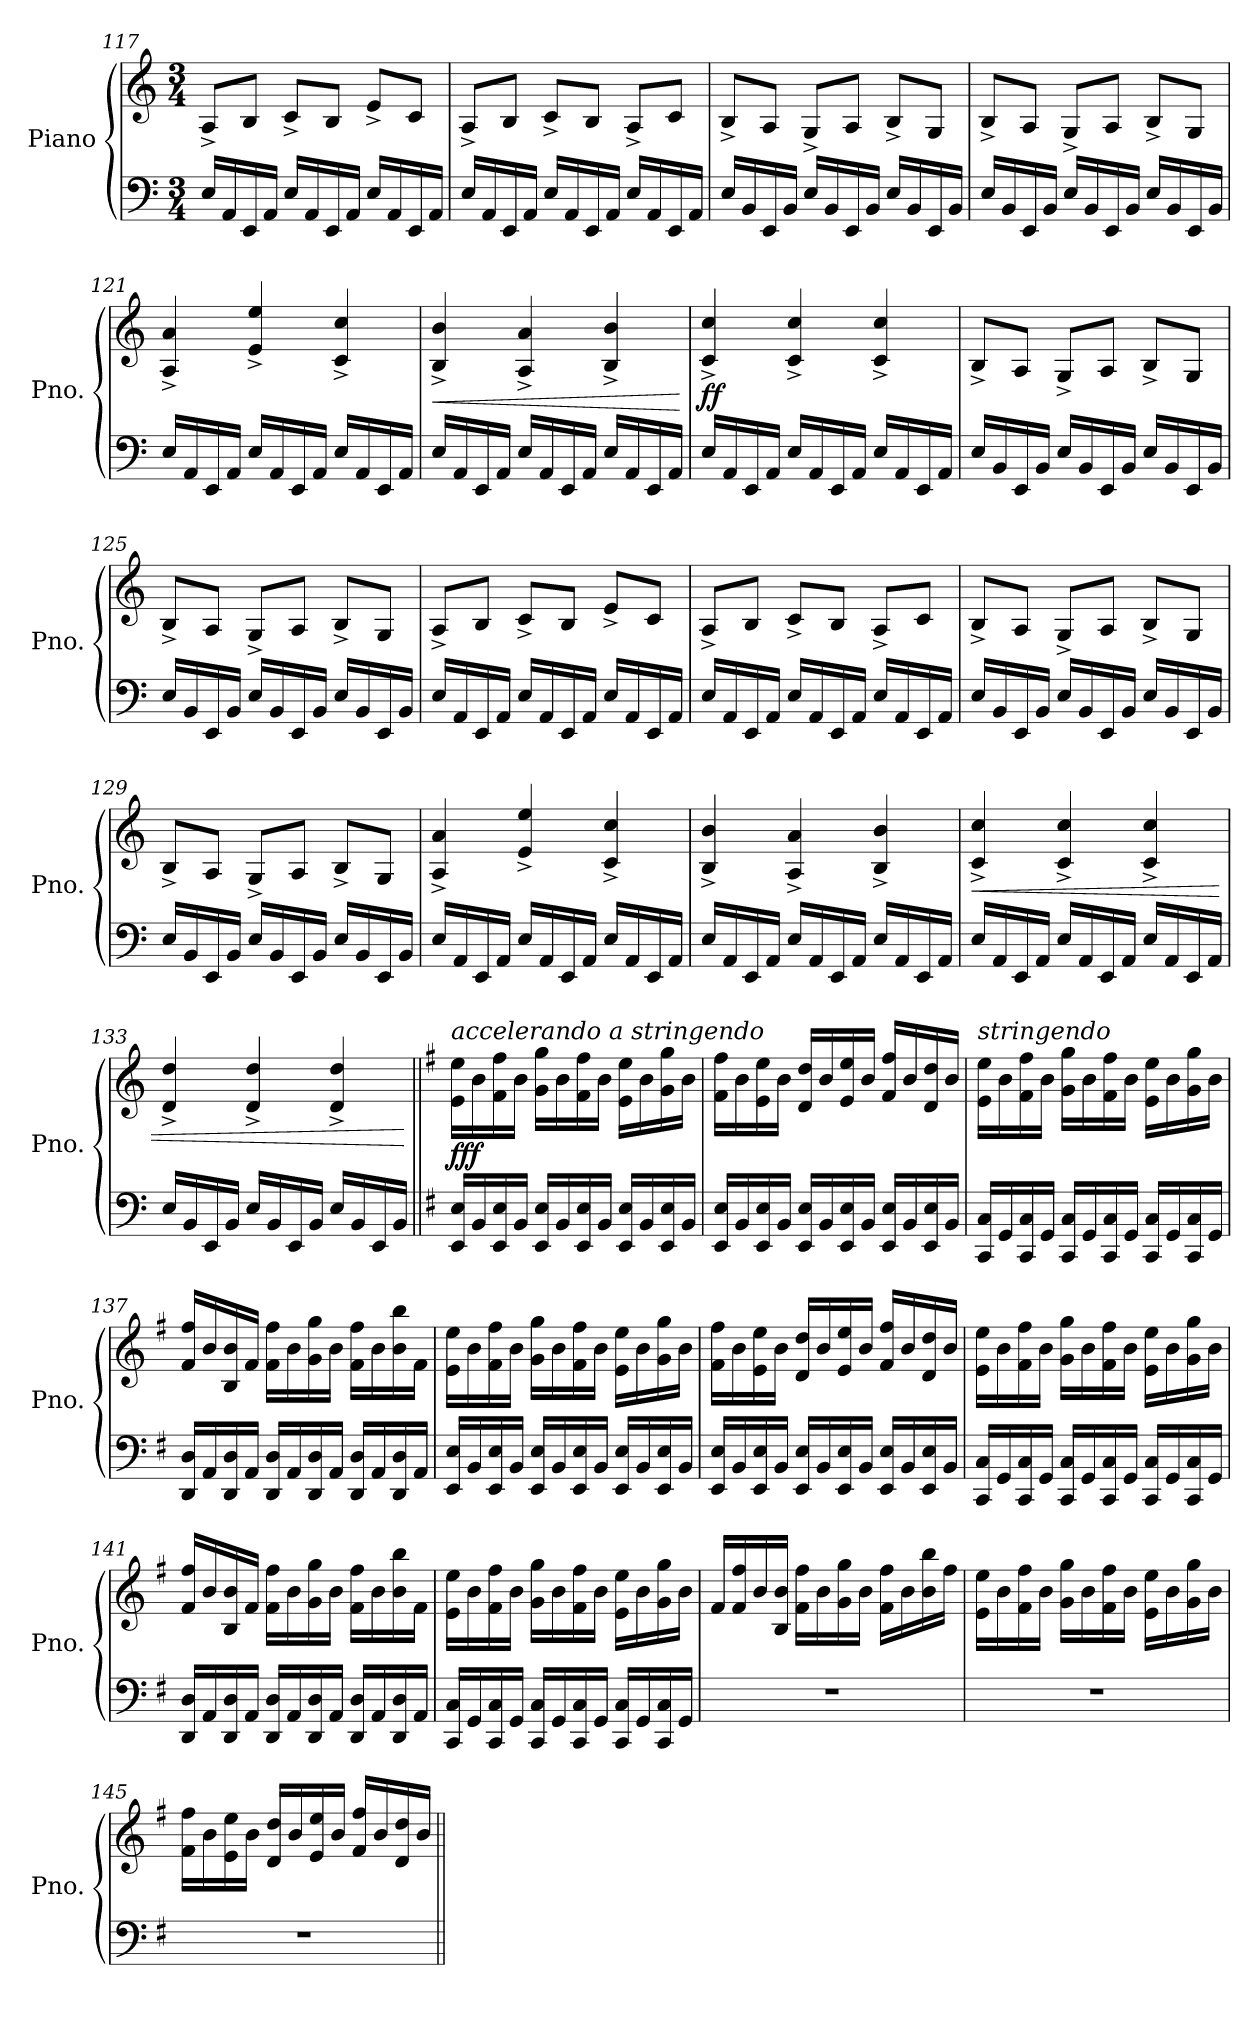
**kern	**kern	**dynam
*part1	*part1	*part1
*staff2	*staff1	*staff1/2
*I"Piano	*	*
*I'Pno.	*	*
*clefF4	*clefG2	*
*k[]	*k[]	*
*M3/4	*M3/4	*
=117	=117	=117
16E/LL	8A^/L	.
16AA/	.	.
16EE/	8B/J	.
16AA/JJ	.	.
16E/LL	8c^/L	.
16AA/	.	.
16EE/	8B/J	.
16AA/JJ	.	.
16E/LL	8e^/L	.
16AA/	.	.
16EE/	8c/J	.
16AA/JJ	.	.
=118	=118	=118
16E/LL	8A^/L	.
16AA/	.	.
16EE/	8B/J	.
16AA/JJ	.	.
16E/LL	8c^/L	.
16AA/	.	.
16EE/	8B/J	.
16AA/JJ	.	.
16E/LL	8A^/L	.
16AA/	.	.
16EE/	8c/J	.
16AA/JJ	.	.
!!LO:LB:g=z
=119	=119	=119
16E/LL	8B^/L	.
16BB/	.	.
16EE/	8A/J	.
16BB/JJ	.	.
16E/LL	8G^/L	.
16BB/	.	.
16EE/	8A/J	.
16BB/JJ	.	.
16E/LL	8B^/L	.
16BB/	.	.
16EE/	8G/J	.
16BB/JJ	.	.
=120	=120	=120
16E/LL	8B^/L	.
16BB/	.	.
16EE/	8A/J	.
16BB/JJ	.	.
16E/LL	8G^/L	.
16BB/	.	.
16EE/	8A/J	.
16BB/JJ	.	.
16E/LL	8B^/L	.
16BB/	.	.
16EE/	8G/J	.
16BB/JJ	.	.
=121	=121	=121
16E/LL	4A/^ 4a/^	.
16AA/	.	.
16EE/	.	.
16AA/JJ	.	.
16E/LL	4e/^ 4ee/^	.
16AA/	.	.
16EE/	.	.
16AA/JJ	.	.
16E/LL	4c/^ 4cc/^	.
16AA/	.	.
16EE/	.	.
16AA/JJ	.	.
=122	=122	=122
!	!	!LO:HP:b
16E/LL	4B/^ 4b/^	<
16AA/	.	.
16EE/	.	.
16AA/JJ	.	.
16E/LL	4A/^ 4a/^	.
16AA/	.	.
16EE/	.	.
16AA/JJ	.	.
16E/LL	4B/^ 4b/^	.
16AA/	.	.
16EE/	.	.
16AA/JJ	.	.
.	.	[
!!LO:LB:g=z
=123	=123	=123
!	!	!LO:DY:b
16E/LL	4c/^ 4cc/^	ff
16AA/	.	.
16EE/	.	.
16AA/JJ	.	.
16E/LL	4c/^ 4cc/^	.
16AA/	.	.
16EE/	.	.
16AA/JJ	.	.
16E/LL	4c/^ 4cc/^	.
16AA/	.	.
16EE/	.	.
16AA/JJ	.	.
=124	=124	=124
16E/LL	8B^/L	.
16BB/	.	.
16EE/	8A/J	.
16BB/JJ	.	.
16E/LL	8G^/L	.
16BB/	.	.
16EE/	8A/J	.
16BB/JJ	.	.
16E/LL	8B^/L	.
16BB/	.	.
16EE/	8G/J	.
16BB/JJ	.	.
=125	=125	=125
16E/LL	8B^/L	.
16BB/	.	.
16EE/	8A/J	.
16BB/JJ	.	.
16E/LL	8G^/L	.
16BB/	.	.
16EE/	8A/J	.
16BB/JJ	.	.
16E/LL	8B^/L	.
16BB/	.	.
16EE/	8G/J	.
16BB/JJ	.	.
=126	=126	=126
16E/LL	8A^/L	.
16AA/	.	.
16EE/	8B/J	.
16AA/JJ	.	.
16E/LL	8c^/L	.
16AA/	.	.
16EE/	8B/J	.
16AA/JJ	.	.
16E/LL	8e^/L	.
16AA/	.	.
16EE/	8c/J	.
16AA/JJ	.	.
!!LO:LB:g=z
=127	=127	=127
16E/LL	8A^/L	.
16AA/	.	.
16EE/	8B/J	.
16AA/JJ	.	.
16E/LL	8c^/L	.
16AA/	.	.
16EE/	8B/J	.
16AA/JJ	.	.
16E/LL	8A^/L	.
16AA/	.	.
16EE/	8c/J	.
16AA/JJ	.	.
=128	=128	=128
16E/LL	8B^/L	.
16BB/	.	.
16EE/	8A/J	.
16BB/JJ	.	.
16E/LL	8G^/L	.
16BB/	.	.
16EE/	8A/J	.
16BB/JJ	.	.
16E/LL	8B^/L	.
16BB/	.	.
16EE/	8G/J	.
16BB/JJ	.	.
=129	=129	=129
16E/LL	8B^/L	.
16BB/	.	.
16EE/	8A/J	.
16BB/JJ	.	.
16E/LL	8G^/L	.
16BB/	.	.
16EE/	8A/J	.
16BB/JJ	.	.
16E/LL	8B^/L	.
16BB/	.	.
16EE/	8G/J	.
16BB/JJ	.	.
=130	=130	=130
16E/LL	4A/^ 4a/^	.
16AA/	.	.
16EE/	.	.
16AA/JJ	.	.
16E/LL	4e/^ 4ee/^	.
16AA/	.	.
16EE/	.	.
16AA/JJ	.	.
16E/LL	4c/^ 4cc/^	.
16AA/	.	.
16EE/	.	.
16AA/JJ	.	.
!!LO:PB:g=z
=131	=131	=131
16E/LL	4B/^ 4b/^	.
16AA/	.	.
16EE/	.	.
16AA/JJ	.	.
16E/LL	4A/^ 4a/^	.
16AA/	.	.
16EE/	.	.
16AA/JJ	.	.
16E/LL	4B/^ 4b/^	.
16AA/	.	.
16EE/	.	.
16AA/JJ	.	.
=132	=132	=132
!	!	!LO:HP:b
16E/LL	4c/^ 4cc/^	<
16AA/	.	.
16EE/	.	.
16AA/JJ	.	.
16E/LL	4c/^ 4cc/^	.
16AA/	.	.
16EE/	.	.
16AA/JJ	.	.
16E/LL	4c/^ 4cc/^	.
16AA/	.	.
16EE/	.	.
16AA/JJ	.	.
=133	=133	=133
16E/LL	4d/^ 4dd/^	.
16BB/	.	.
16EE/	.	.
16BB/JJ	.	.
16E/LL	4d/^ 4dd/^	.
16BB/	.	.
16EE/	.	.
16BB/JJ	.	.
16E/LL	4d/^ 4dd/^	.
16BB/	.	.
16EE/	.	.
16BB/JJ	.	.
.	.	[
=134||	=134||	=134||
*k[f#]	*k[f#]	*
!	!LO:TX:a:i:t=accelerando a stringendo	!
!	!	!LO:DY:b
16EE/ 16E/LL	16e\ 16ee\LL	fff
16BB/	16b\	.
16EE/ 16E/	16f#\ 16ff#\	.
16BB/JJ	16b\JJ	.
16EE/ 16E/LL	16g\ 16gg\LL	.
16BB/	16b\	.
16EE/ 16E/	16f#\ 16ff#\	.
16BB/JJ	16b\JJ	.
16EE/ 16E/LL	16e\ 16ee\LL	.
16BB/	16b\	.
16EE/ 16E/	16g\ 16gg\	.
16BB/JJ	16b\JJ	.
!!LO:LB:g=z
=135	=135	=135
16EE/ 16E/LL	16f#\ 16ff#\LL	.
16BB/	16b\	.
16EE/ 16E/	16e\ 16ee\	.
16BB/JJ	16b\JJ	.
16EE/ 16E/LL	16d/ 16dd/LL	.
16BB/	16b/	.
16EE/ 16E/	16e/ 16ee/	.
16BB/JJ	16b/JJ	.
16EE/ 16E/LL	16f#/ 16ff#/LL	.
16BB/	16b/	.
16EE/ 16E/	16d/ 16dd/	.
16BB/JJ	16b/JJ	.
=136	=136	=136
!	!LO:TX:a:i:t=stringendo	!
16CC/ 16C/LL	16e\ 16ee\LL	.
16GG/	16b\	.
16CC/ 16C/	16f#\ 16ff#\	.
16GG/JJ	16b\JJ	.
16CC/ 16C/LL	16g\ 16gg\LL	.
16GG/	16b\	.
16CC/ 16C/	16f#\ 16ff#\	.
16GG/JJ	16b\JJ	.
16CC/ 16C/LL	16e\ 16ee\LL	.
16GG/	16b\	.
16CC/ 16C/	16g\ 16gg\	.
16GG/JJ	16b\JJ	.
=137	=137	=137
16DD/ 16D/LL	16f#/ 16ff#/LL	.
16AA/	16b/	.
16DD/ 16D/	16B/ 16b/	.
16AA/JJ	16f#/JJ	.
16DD/ 16D/LL	16f#\ 16ff#\LL	.
16AA/	16b\	.
16DD/ 16D/	16g\ 16gg\	.
16AA/JJ	16b\JJ	.
16DD/ 16D/LL	16f#\ 16ff#\LL	.
16AA/	16b\	.
16DD/ 16D/	16b\ 16bb\	.
16AA/JJ	16f#\JJ	.
=138	=138	=138
16EE/ 16E/LL	16e\ 16ee\LL	.
16BB/	16b\	.
16EE/ 16E/	16f#\ 16ff#\	.
16BB/JJ	16b\JJ	.
16EE/ 16E/LL	16g\ 16gg\LL	.
16BB/	16b\	.
16EE/ 16E/	16f#\ 16ff#\	.
16BB/JJ	16b\JJ	.
16EE/ 16E/LL	16e\ 16ee\LL	.
16BB/	16b\	.
16EE/ 16E/	16g\ 16gg\	.
16BB/JJ	16b\JJ	.
!!LO:LB:g=z
=139	=139	=139
16EE/ 16E/LL	16f#\ 16ff#\LL	.
16BB/	16b\	.
16EE/ 16E/	16e\ 16ee\	.
16BB/JJ	16b\JJ	.
16EE/ 16E/LL	16d/ 16dd/LL	.
16BB/	16b/	.
16EE/ 16E/	16e/ 16ee/	.
16BB/JJ	16b/JJ	.
16EE/ 16E/LL	16f#/ 16ff#/LL	.
16BB/	16b/	.
16EE/ 16E/	16d/ 16dd/	.
16BB/JJ	16b/JJ	.
=140	=140	=140
16CC/ 16C/LL	16e\ 16ee\LL	.
16GG/	16b\	.
16CC/ 16C/	16f#\ 16ff#\	.
16GG/JJ	16b\JJ	.
16CC/ 16C/LL	16g\ 16gg\LL	.
16GG/	16b\	.
16CC/ 16C/	16f#\ 16ff#\	.
16GG/JJ	16b\JJ	.
16CC/ 16C/LL	16e\ 16ee\LL	.
16GG/	16b\	.
16CC/ 16C/	16g\ 16gg\	.
16GG/JJ	16b\JJ	.
=141	=141	=141
16DD/ 16D/LL	16f#/ 16ff#/LL	.
16AA/	16b/	.
16DD/ 16D/	16B/ 16b/	.
16AA/JJ	16f#/JJ	.
16DD/ 16D/LL	16f#\ 16ff#\LL	.
16AA/	16b\	.
16DD/ 16D/	16g\ 16gg\	.
16AA/JJ	16b\JJ	.
16DD/ 16D/LL	16f#\ 16ff#\LL	.
16AA/	16b\	.
16DD/ 16D/	16b\ 16bb\	.
16AA/JJ	16f#\JJ	.
=142	=142	=142
16CC/ 16C/LL	16e\ 16ee\LL	.
16GG/	16b\	.
16CC/ 16C/	16f#\ 16ff#\	.
16GG/JJ	16b\JJ	.
16CC/ 16C/LL	16g\ 16gg\LL	.
16GG/	16b\	.
16CC/ 16C/	16f#\ 16ff#\	.
16GG/JJ	16b\JJ	.
16CC/ 16C/LL	16e\ 16ee\LL	.
16GG/	16b\	.
16CC/ 16C/	16g\ 16gg\	.
16GG/JJ	16b\JJ	.
!!LO:LB:g=z
=143	=143	=143
2.r	16f#/LL	.
.	16f#/ 16ff#/	.
.	16b/	.
.	16B/ 16b/JJ	.
.	16f#\ 16ff#\LL	.
.	16b\	.
.	16g\ 16gg\	.
.	16b\JJ	.
.	16f#\ 16ff#\LL	.
.	16b\	.
.	16b\ 16bb\	.
.	16ff#\JJ	.
=144	=144	=144
2.r	16e\ 16ee\LL	.
.	16b\	.
.	16f#\ 16ff#\	.
.	16b\JJ	.
.	16g\ 16gg\LL	.
.	16b\	.
.	16f#\ 16ff#\	.
.	16b\JJ	.
.	16e\ 16ee\LL	.
.	16b\	.
.	16g\ 16gg\	.
.	16b\JJ	.
=145	=145	=145
2.r	16f#\ 16ff#\LL	.
.	16b\	.
.	16e\ 16ee\	.
.	16b\JJ	.
.	16d/ 16dd/LL	.
.	16b/	.
.	16e/ 16ee/	.
.	16b/JJ	.
.	16f#/ 16ff#/LL	.
.	16b/	.
.	16d/ 16dd/	.
.	16b/JJ	.
=||	=||	=||
*-	*-	*-
